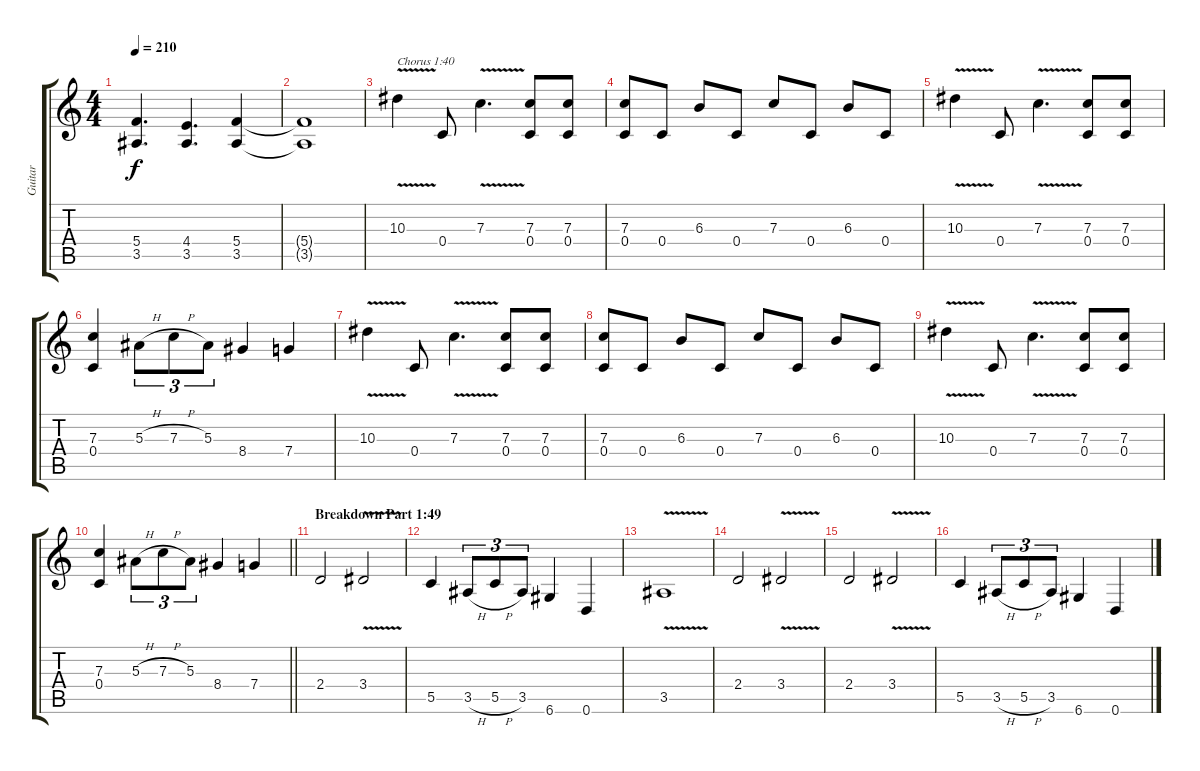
\track ("Guitar" "Guitar") {instrument distortionguitar}
\staff {score tabs}
\tuning (D4 A3 F3 C3 G2 D2) {hide}
\ts (4 4)
\tempo 210
\clef g2
\ks c
(5.4 3.5).4{d dy f} (4.4 3.5).4{d} (5.4 3.5).4 |
(5.4{t} 3.5{t}).1 |
10.3{v}.4{txt "Chorus 1:40"} 0.4.8 7.3{v}.4{d} (7.3 0.4).8 (7.3 0.4).8 |
(7.3 0.4).8 0.4.8 6.3.8 0.4.8 7.3.8 0.4.8 6.3.8 0.4.8 |
10.3{v}.4 0.4.8 7.3{v}.4{d} (7.3 0.4).8 (7.3 0.4).8 |
(7.3 0.4).4 5.3{h}.8{tu (3 2)} 7.3{h}.8{tu (3 2)} 5.3.8{tu (3 2)} 8.4.4 7.4.4 |
10.3{v}.4 0.4.8 7.3{v}.4{d} (7.3 0.4).8 (7.3 0.4).8 |
(7.3 0.4).8 0.4.8 6.3.8 0.4.8 7.3.8 0.4.8 6.3.8 0.4.8 |
10.3{v}.4 0.4.8 7.3{v}.4{d} (7.3 0.4).8 (7.3 0.4).8 |
\barLineRight lightlight
(7.3 0.4).4 5.3{h}.8{tu (3 2)} 7.3{h}.8{tu (3 2)} 5.3.8{tu (3 2)} 8.4.4 7.4.4 |
\section ("" "Breakdown Part 1:49")
2.4.2 3.4{v}.2 |
5.5.4 3.5{h}.8{tu (3 2)} 5.5{h}.8{tu (3 2)} 3.5.8{tu (3 2)} 6.6.4 0.6.4 |
3.5{v}.1 |
2.4.2 3.4{v}.2 |
2.4.2 3.4{v}.2 |
5.5.4 3.5{h}.8{tu (3 2)} 5.5{h}.8{tu (3 2)} 3.5.8{tu (3 2)} 6.6.4 0.6.4
